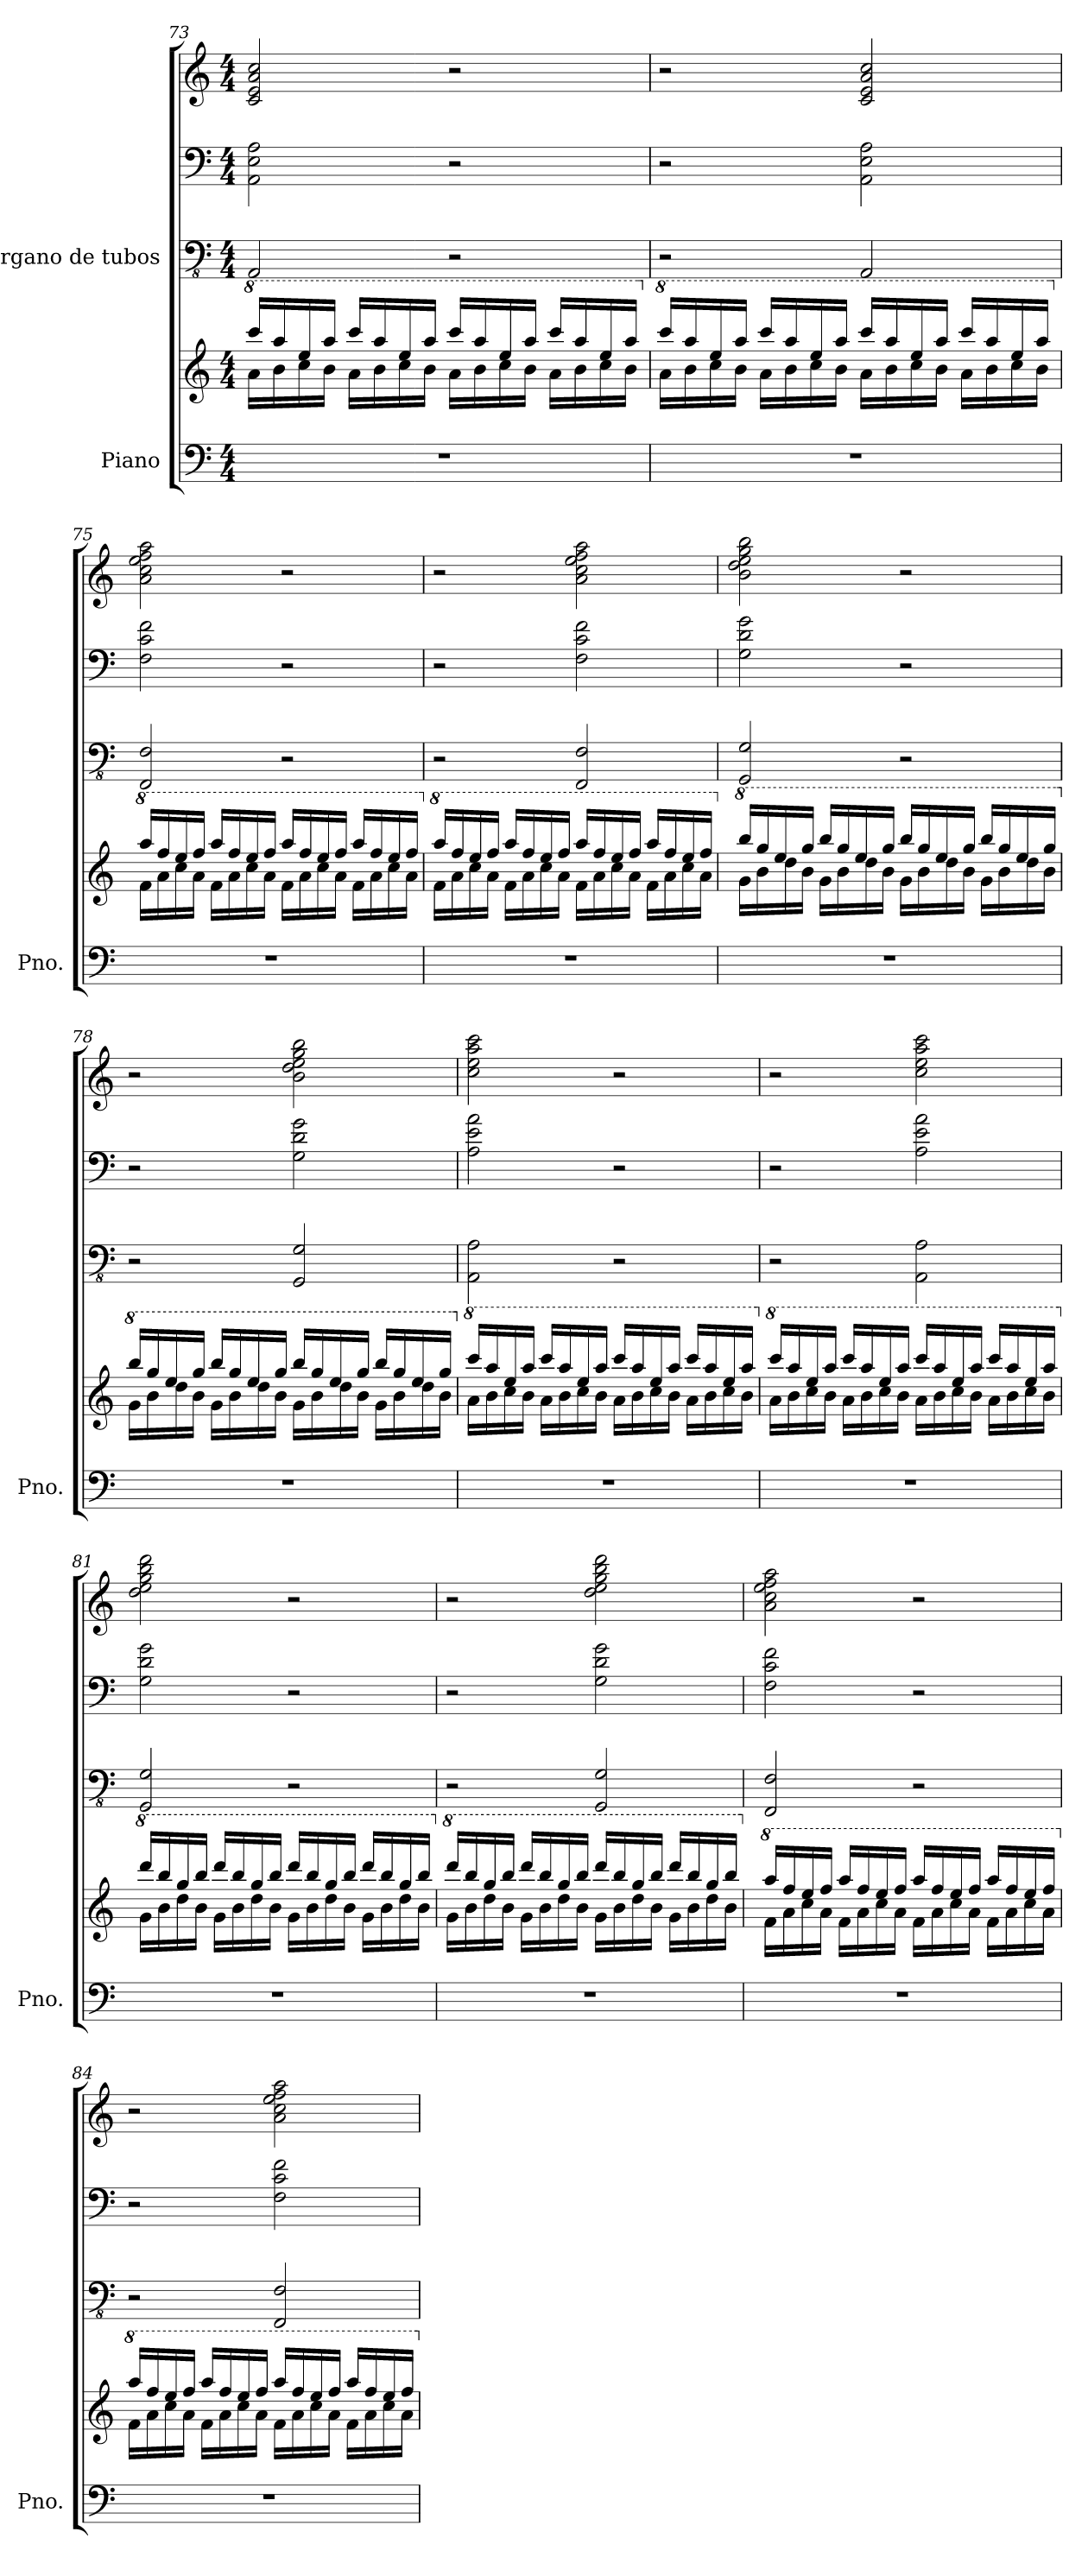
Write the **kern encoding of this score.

**kern	**kern	**kern	**kern	**kern
*part2	*part2	*part1	*part1	*part1
*staff5	*staff4	*staff3	*staff2	*staff1
*I"Piano	*	*I"Órgano de tubos	*	*
*I'Pno.	*	*	*	*
!!LO:PB:g=z
*clefF4	*clefG2	*clefFv4	*clefF4	*clefG2
*k[]	*k[]	*k[]	*k[]	*k[]
*M4/4	*M4/4	*M4/4	*M4/4	*M4/4
*	*8va	*	*	*
=73	=73	=73	=73	=73
*	*^	*	*	*
1r	16cccc/LL	16aa\LL	2AAA/	2AA\ 2E\ 2A\	2c/ 2e/ 2a/ 2cc/
.	16aaa/	16bb\	.	.	.
.	16eee/	16ccc\	.	.	.
.	16aaa/JJ	16bb\JJ	.	.	.
.	16cccc/LL	16aa\LL	.	.	.
.	16aaa/	16bb\	.	.	.
.	16eee/	16ccc\	.	.	.
.	16aaa/JJ	16bb\JJ	.	.	.
.	16cccc/LL	16aa\LL	2r	2r	2r
.	16aaa/	16bb\	.	.	.
.	16eee/	16ccc\	.	.	.
.	16aaa/JJ	16bb\JJ	.	.	.
.	16cccc/LL	16aa\LL	.	.	.
.	16aaa/	16bb\	.	.	.
.	16eee/	16ccc\	.	.	.
.	16aaa/JJ	16bb\JJ	.	.	.
=74	=74	=74	=74	=74	=74
*	*X8va	*	*	*	*
*	*8va	*	*	*	*
1r	16cccc/LL	16aa\LL	2r	2r	2r
.	16aaa/	16bb\	.	.	.
.	16eee/	16ccc\	.	.	.
.	16aaa/JJ	16bb\JJ	.	.	.
.	16cccc/LL	16aa\LL	.	.	.
.	16aaa/	16bb\	.	.	.
.	16eee/	16ccc\	.	.	.
.	16aaa/JJ	16bb\JJ	.	.	.
.	16cccc/LL	16aa\LL	2AAA/	2AA\ 2E\ 2A\	2c/ 2e/ 2a/ 2cc/
.	16aaa/	16bb\	.	.	.
.	16eee/	16ccc\	.	.	.
.	16aaa/JJ	16bb\JJ	.	.	.
.	16cccc/LL	16aa\LL	.	.	.
.	16aaa/	16bb\	.	.	.
.	16eee/	16ccc\	.	.	.
.	16aaa/JJ	16bb\JJ	.	.	.
!!LO:LB:g=z
=75	=75	=75	=75	=75	=75
*	*X8va	*	*	*	*
*	*8va	*	*	*	*
1r	16aaa/LL	16ff\LL	2FFF/ 2FF/	2F\ 2c\ 2f\	2a\ 2cc\ 2ee\ 2ff\ 2aa\
.	16fff/	16aa\	.	.	.
.	16eee/	16ccc\	.	.	.
.	16fff/JJ	16aa\JJ	.	.	.
.	16aaa/LL	16ff\LL	.	.	.
.	16fff/	16aa\	.	.	.
.	16eee/	16ccc\	.	.	.
.	16fff/JJ	16aa\JJ	.	.	.
.	16aaa/LL	16ff\LL	2r	2r	2r
.	16fff/	16aa\	.	.	.
.	16eee/	16ccc\	.	.	.
.	16fff/JJ	16aa\JJ	.	.	.
.	16aaa/LL	16ff\LL	.	.	.
.	16fff/	16aa\	.	.	.
.	16eee/	16ccc\	.	.	.
.	16fff/JJ	16aa\JJ	.	.	.
=76	=76	=76	=76	=76	=76
*	*X8va	*	*	*	*
*	*8va	*	*	*	*
1r	16aaa/LL	16ff\LL	2r	2r	2r
.	16fff/	16aa\	.	.	.
.	16eee/	16ccc\	.	.	.
.	16fff/JJ	16aa\JJ	.	.	.
.	16aaa/LL	16ff\LL	.	.	.
.	16fff/	16aa\	.	.	.
.	16eee/	16ccc\	.	.	.
.	16fff/JJ	16aa\JJ	.	.	.
.	16aaa/LL	16ff\LL	2FFF/ 2FF/	2F\ 2c\ 2f\	2a\ 2cc\ 2ee\ 2ff\ 2aa\
.	16fff/	16aa\	.	.	.
.	16eee/	16ccc\	.	.	.
.	16fff/JJ	16aa\JJ	.	.	.
.	16aaa/LL	16ff\LL	.	.	.
.	16fff/	16aa\	.	.	.
.	16eee/	16ccc\	.	.	.
.	16fff/JJ	16aa\JJ	.	.	.
!!LO:PB:g=z
=77	=77	=77	=77	=77	=77
*	*X8va	*	*	*	*
*	*8va	*	*	*	*
1r	16bbb/LL	16gg\LL	2GGG/ 2GG/	2G\ 2d\ 2g\	2b\ 2dd\ 2ee\ 2gg\ 2bb\
.	16ggg/	16bb\	.	.	.
.	16eee/	16ddd\	.	.	.
.	16ggg/JJ	16bb\JJ	.	.	.
.	16bbb/LL	16gg\LL	.	.	.
.	16ggg/	16bb\	.	.	.
.	16eee/	16ddd\	.	.	.
.	16ggg/JJ	16bb\JJ	.	.	.
.	16bbb/LL	16gg\LL	2r	2r	2r
.	16ggg/	16bb\	.	.	.
.	16eee/	16ddd\	.	.	.
.	16ggg/JJ	16bb\JJ	.	.	.
.	16bbb/LL	16gg\LL	.	.	.
.	16ggg/	16bb\	.	.	.
.	16eee/	16ddd\	.	.	.
.	16ggg/JJ	16bb\JJ	.	.	.
=78	=78	=78	=78	=78	=78
*	*X8va	*	*	*	*
*	*8va	*	*	*	*
1r	16bbb/LL	16gg\LL	2r	2r	2r
.	16ggg/	16bb\	.	.	.
.	16eee/	16ddd\	.	.	.
.	16ggg/JJ	16bb\JJ	.	.	.
.	16bbb/LL	16gg\LL	.	.	.
.	16ggg/	16bb\	.	.	.
.	16eee/	16ddd\	.	.	.
.	16ggg/JJ	16bb\JJ	.	.	.
.	16bbb/LL	16gg\LL	2GGG/ 2GG/	2G\ 2d\ 2g\	2b\ 2dd\ 2ee\ 2gg\ 2bb\
.	16ggg/	16bb\	.	.	.
.	16eee/	16ddd\	.	.	.
.	16ggg/JJ	16bb\JJ	.	.	.
.	16bbb/LL	16gg\LL	.	.	.
.	16ggg/	16bb\	.	.	.
.	16eee/	16ddd\	.	.	.
.	16ggg/JJ	16bb\JJ	.	.	.
!!LO:LB:g=z
=79	=79	=79	=79	=79	=79
*	*X8va	*	*	*	*
*	*8va	*	*	*	*
1r	16cccc/LL	16aa\LL	2AAA\ 2AA\	2A\ 2e\ 2a\	2cc\ 2ee\ 2aa\ 2ccc\
.	16aaa/	16bb\	.	.	.
.	16eee/	16ccc\	.	.	.
.	16aaa/JJ	16bb\JJ	.	.	.
.	16cccc/LL	16aa\LL	.	.	.
.	16aaa/	16bb\	.	.	.
.	16eee/	16ccc\	.	.	.
.	16aaa/JJ	16bb\JJ	.	.	.
.	16cccc/LL	16aa\LL	2r	2r	2r
.	16aaa/	16bb\	.	.	.
.	16eee/	16ccc\	.	.	.
.	16aaa/JJ	16bb\JJ	.	.	.
.	16cccc/LL	16aa\LL	.	.	.
.	16aaa/	16bb\	.	.	.
.	16eee/	16ccc\	.	.	.
.	16aaa/JJ	16bb\JJ	.	.	.
=80	=80	=80	=80	=80	=80
*	*X8va	*	*	*	*
*	*8va	*	*	*	*
1r	16cccc/LL	16aa\LL	2r	2r	2r
.	16aaa/	16bb\	.	.	.
.	16eee/	16ccc\	.	.	.
.	16aaa/JJ	16bb\JJ	.	.	.
.	16cccc/LL	16aa\LL	.	.	.
.	16aaa/	16bb\	.	.	.
.	16eee/	16ccc\	.	.	.
.	16aaa/JJ	16bb\JJ	.	.	.
.	16cccc/LL	16aa\LL	2AAA\ 2AA\	2A\ 2e\ 2a\	2cc\ 2ee\ 2aa\ 2ccc\
.	16aaa/	16bb\	.	.	.
.	16eee/	16ccc\	.	.	.
.	16aaa/JJ	16bb\JJ	.	.	.
.	16cccc/LL	16aa\LL	.	.	.
.	16aaa/	16bb\	.	.	.
.	16eee/	16ccc\	.	.	.
.	16aaa/JJ	16bb\JJ	.	.	.
!!LO:PB:g=z
=81	=81	=81	=81	=81	=81
*	*X8va	*	*	*	*
*	*8va	*	*	*	*
1r	16dddd/LL	16gg\LL	2GGG/ 2GG/	2G\ 2d\ 2g\	2dd\ 2ee\ 2gg\ 2bb\ 2ddd\
.	16bbb/	16bb\	.	.	.
.	16ggg/	16ddd\	.	.	.
.	16bbb/JJ	16bb\JJ	.	.	.
.	16dddd/LL	16gg\LL	.	.	.
.	16bbb/	16bb\	.	.	.
.	16ggg/	16ddd\	.	.	.
.	16bbb/JJ	16bb\JJ	.	.	.
.	16dddd/LL	16gg\LL	2r	2r	2r
.	16bbb/	16bb\	.	.	.
.	16ggg/	16ddd\	.	.	.
.	16bbb/JJ	16bb\JJ	.	.	.
.	16dddd/LL	16gg\LL	.	.	.
.	16bbb/	16bb\	.	.	.
.	16ggg/	16ddd\	.	.	.
.	16bbb/JJ	16bb\JJ	.	.	.
=82	=82	=82	=82	=82	=82
*	*X8va	*	*	*	*
*	*8va	*	*	*	*
1r	16dddd/LL	16gg\LL	2r	2r	2r
.	16bbb/	16bb\	.	.	.
.	16ggg/	16ddd\	.	.	.
.	16bbb/JJ	16bb\JJ	.	.	.
.	16dddd/LL	16gg\LL	.	.	.
.	16bbb/	16bb\	.	.	.
.	16ggg/	16ddd\	.	.	.
.	16bbb/JJ	16bb\JJ	.	.	.
.	16dddd/LL	16gg\LL	2GGG/ 2GG/	2G\ 2d\ 2g\	2dd\ 2ee\ 2gg\ 2bb\ 2ddd\
.	16bbb/	16bb\	.	.	.
.	16ggg/	16ddd\	.	.	.
.	16bbb/JJ	16bb\JJ	.	.	.
.	16dddd/LL	16gg\LL	.	.	.
.	16bbb/	16bb\	.	.	.
.	16ggg/	16ddd\	.	.	.
.	16bbb/JJ	16bb\JJ	.	.	.
!!LO:LB:g=z
=83	=83	=83	=83	=83	=83
*	*X8va	*	*	*	*
*	*8va	*	*	*	*
1r	16aaa/LL	16ff\LL	2FFF/ 2FF/	2F\ 2c\ 2f\	2a\ 2cc\ 2ee\ 2ff\ 2aa\
.	16fff/	16aa\	.	.	.
.	16eee/	16ccc\	.	.	.
.	16fff/JJ	16aa\JJ	.	.	.
.	16aaa/LL	16ff\LL	.	.	.
.	16fff/	16aa\	.	.	.
.	16eee/	16ccc\	.	.	.
.	16fff/JJ	16aa\JJ	.	.	.
.	16aaa/LL	16ff\LL	2r	2r	2r
.	16fff/	16aa\	.	.	.
.	16eee/	16ccc\	.	.	.
.	16fff/JJ	16aa\JJ	.	.	.
.	16aaa/LL	16ff\LL	.	.	.
.	16fff/	16aa\	.	.	.
.	16eee/	16ccc\	.	.	.
.	16fff/JJ	16aa\JJ	.	.	.
=84	=84	=84	=84	=84	=84
*	*X8va	*	*	*	*
*	*8va	*	*	*	*
1r	16aaa/LL	16ff\LL	2r	2r	2r
.	16fff/	16aa\	.	.	.
.	16eee/	16ccc\	.	.	.
.	16fff/JJ	16aa\JJ	.	.	.
.	16aaa/LL	16ff\LL	.	.	.
.	16fff/	16aa\	.	.	.
.	16eee/	16ccc\	.	.	.
.	16fff/JJ	16aa\JJ	.	.	.
.	16aaa/LL	16ff\LL	2FFF/ 2FF/	2F\ 2c\ 2f\	2a\ 2cc\ 2ee\ 2ff\ 2aa\
.	16fff/	16aa\	.	.	.
.	16eee/	16ccc\	.	.	.
.	16fff/JJ	16aa\JJ	.	.	.
.	16aaa/LL	16ff\LL	.	.	.
.	16fff/	16aa\	.	.	.
.	16eee/	16ccc\	.	.	.
.	16fff/JJ	16aa\JJ	.	.	.
*	*X8va	*	*	*	*
*	*v	*v	*	*	*
=	=	=	=	=
*-	*-	*-	*-	*-
